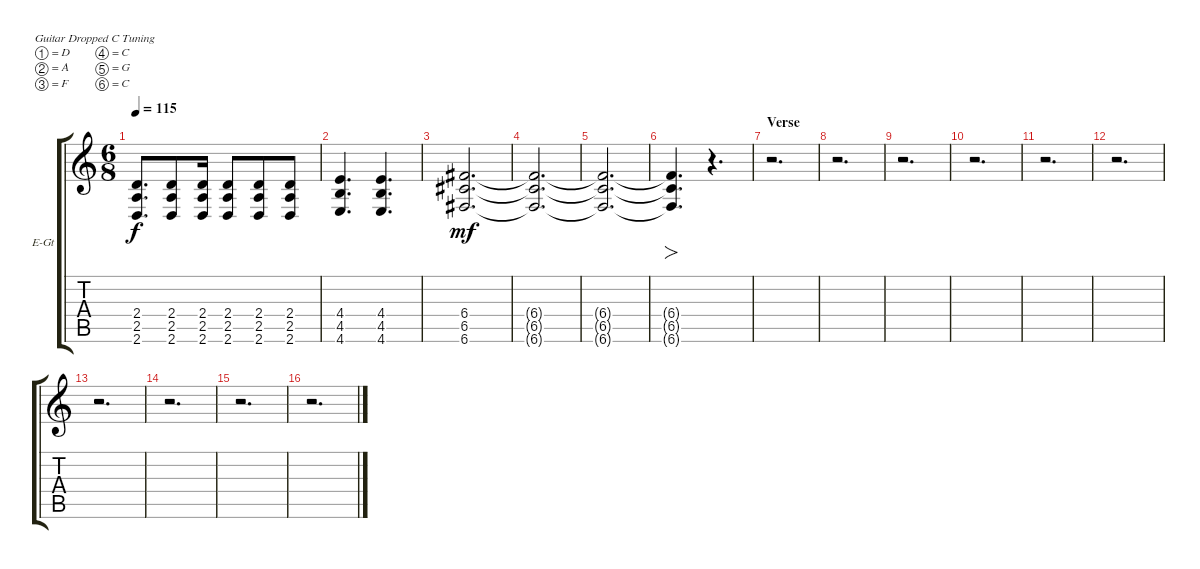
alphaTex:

\bracketExtendMode groupsimilarinstruments
\firstSystemTrackNameOrientation horizontal
\otherSystemsTrackNameOrientation horizontal
\track ("Electric Guitar 2" "E-Gt") {instrument distortionguitar}
\staff {score tabs}
\tuning (D4 A3 F3 C3 G2 C2)
\ts (6 8)
\tempo 115
\clef g2
\ks c
(2.6 2.5 2.4).8{d dy f} (2.5 2.6 2.4).8 (2.6 2.5 2.4).16 (2.5 2.6 2.4).8 (2.5 2.6 2.4).8 (2.5 2.6 2.4).8 |
(4.6 4.5 4.4).4{d} (4.4 4.5 4.6).4{d} |
(6.6 6.5 6.4).2{d dy mf} |
(6.6{t} 6.5{t} 6.4{t}).2{d} |
(6.4{t} 6.5{t} 6.6{t}).2{d} |
(6.6{t} 6.5{t} 6.4{t}).4{fo d} r.4{d} |
\section ("" "Verse")
r.2{d} |
r.2{d} |
r.2{d} |
r.2{d} |
r.2{d} |
r.2{d} |
r.2{d} |
r.2{d} |
r.2{d} |
r.2{d}
